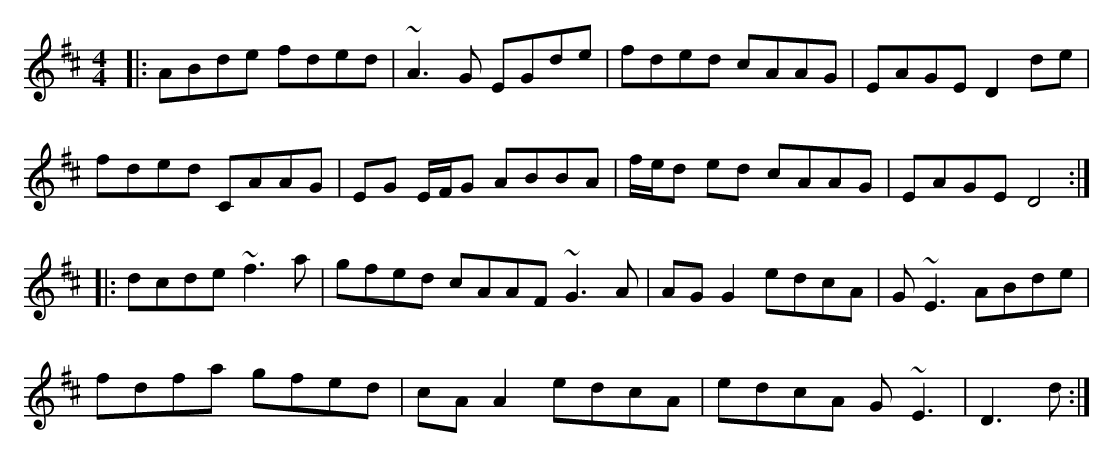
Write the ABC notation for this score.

X:1
M:4/4
K:D
|: ABde fded | ~A3G EGde | fded cAAG | EAGE D2de |
fded CAAG | EG E/F/G ABBA | f/e/d ed cAAG | EAGE D4 :|
|: dcde ~f3a | gfed cAAF ~G3A | AGG2 edcA | G ~E3 ABde |
fdfa gfed | cAA2 edcA | edcA G~E3 |D3d:|
